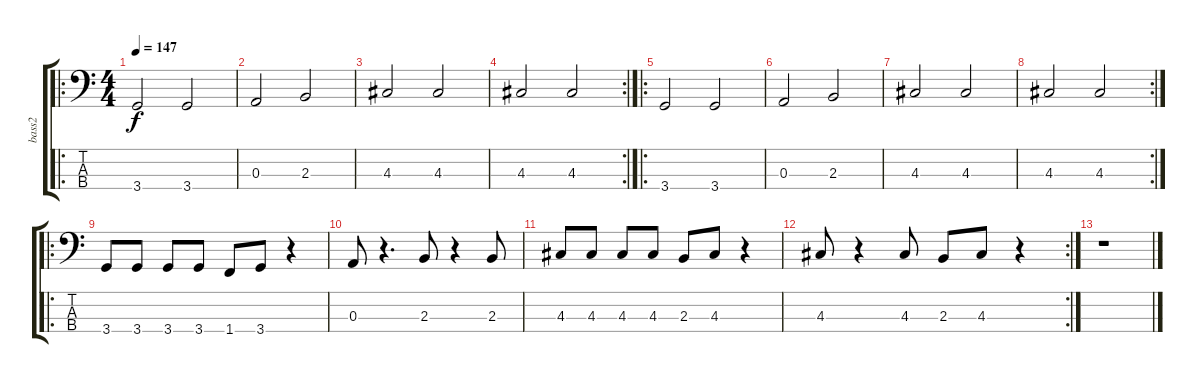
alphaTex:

\track ("bass2" "bass2") {instrument distortionguitar}
\staff {score tabs}
\tuning (G2 D2 A1 E1) {hide}
\ro
\ts (4 4)
\tempo 147
\clef f4
\ks c
3.4.2{dy f} 3.4.2 |
0.3.2 2.3.2 |
4.3.2 4.3.2 |
\rc 2
4.3.2 4.3.2 |
\ro
3.4.2 3.4.2 |
0.3.2 2.3.2 |
4.3.2 4.3.2 |
\rc 2
4.3.2 4.3.2 |
\ro
3.4.8 3.4.8 3.4.8 3.4.8 1.4.8 3.4.8 r.4 |
0.3.8 r.4{d} 2.3.8 r.4 2.3.8 |
4.3.8 4.3.8 4.3.8 4.3.8 2.3.8 4.3.8 r.4 |
\rc 2
4.3.8 r.4 4.3.8 2.3.8 4.3.8 r.4 |
r.1
